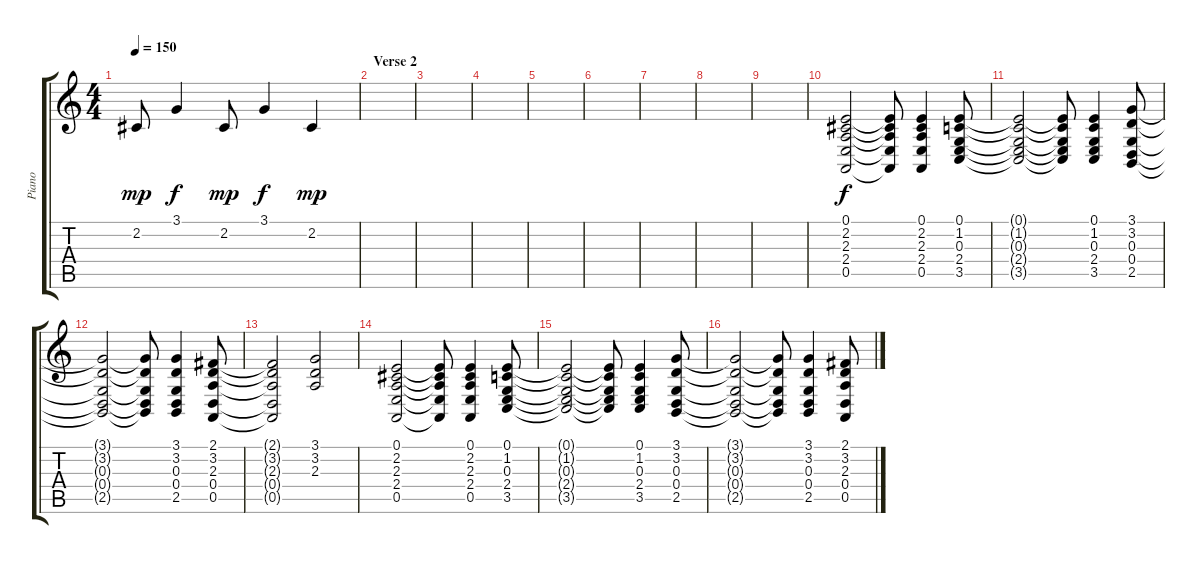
\track ("Piano" "Piano") {instrument acousticgrandpiano}
\staff {score tabs}
\tuning (E4 B3 G3 D3 A2 E2) {hide}
\ts (4 4)
\tempo 150
\clef g2
\ks c
2.2.8{dy mp} 3.1.4{dy f} 2.2.8{dy mp} 3.1.4{dy f} 2.2.4{dy mp} |
\section ("" "Verse 2")
|
|
|
|
|
|
|
|
(0.1 2.2 2.3 2.4 0.5).2{dy f} (0.1{t} 2.2{t} 2.3{t} 2.4{t} 0.5{t}).8 (0.1 2.2 2.3 2.4 0.5).4 (0.1 1.2 0.3 2.4 3.5).8 |
(0.1{t} 1.2{t} 0.3{t} 2.4{t} 3.5{t}).2 (0.1{t} 1.2{t} 0.3{t} 2.4{t} 3.5{t}).8 (0.1 1.2 0.3 2.4 3.5).4 (3.1 3.2 0.3 0.4 2.5).8 |
(3.1{t} 3.2{t} 0.3{t} 0.4{t} 2.5{t}).2 (3.1{t} 3.2{t} 0.3{t} 0.4{t} 2.5{t}).8 (3.1 3.2 0.3 0.4 2.5).4 (2.1 3.2 2.3 0.4 0.5).8 |
(2.1{t} 3.2{t} 2.3{t} 0.4{t} 0.5{t}).2 (3.1 3.2 2.3).2 |
(0.1 2.2 2.3 2.4 0.5).2 (0.1{t} 2.2{t} 2.3{t} 2.4{t} 0.5{t}).8 (0.1 2.2 2.3 2.4 0.5).4 (0.1 1.2 0.3 2.4 3.5).8 |
(0.1{t} 1.2{t} 0.3{t} 2.4{t} 3.5{t}).2 (0.1{t} 1.2{t} 0.3{t} 2.4{t} 3.5{t}).8 (0.1 1.2 0.3 2.4 3.5).4 (3.1 3.2 0.3 0.4 2.5).8 |
(3.1{t} 3.2{t} 0.3{t} 0.4{t} 2.5{t}).2 (3.1{t} 3.2{t} 0.3{t} 0.4{t} 2.5{t}).8 (3.1 3.2 0.3 0.4 2.5).4 (2.1 3.2 2.3 0.4 0.5).8
